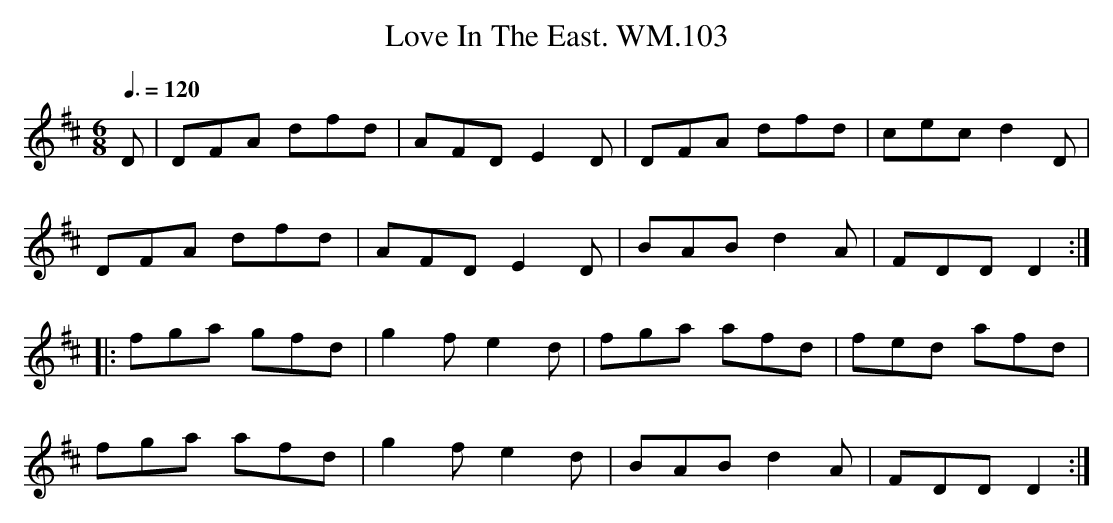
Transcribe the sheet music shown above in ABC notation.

X:1
T:Love In The East. WM.103
M:6/8
L:1/8
Q:3/8=120
K:D
D|DFA dfd|AFDE2D|DFA dfd|cecd2D|
DFA dfd|AFDE2D|BABd2A|FDDD2:|
|:fga gfd|g2fe2d|fga afd|fed afd|
fga afd|g2fe2d|BABd2A|FDDD2:|
